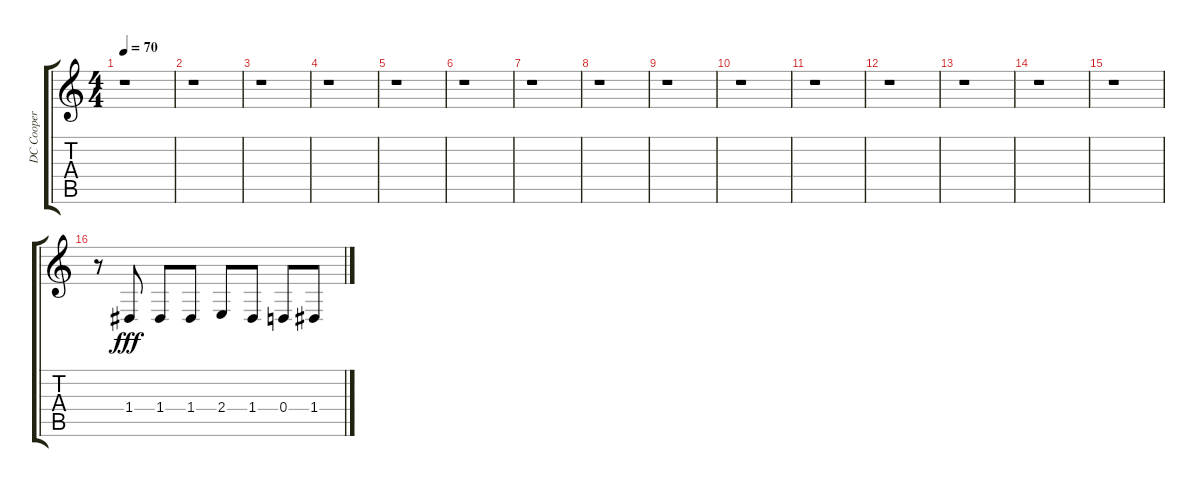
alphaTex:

\track ("DC Cooper" "DC Cooper") {instrument baritonesax}
\staff {score tabs}
\tuning (E4 B3 G3 D3 A2 E2) {hide}
\ts (4 4)
\tempo 70
\clef g2
\ks c
r.1{dy f} |
r.1 |
r.1 |
r.1 |
r.1 |
r.1 |
r.1 |
r.1 |
r.1 |
r.1 |
r.1 |
r.1 |
r.1 |
r.1 |
r.1 |
r.8 1.4.8{dy fff} 1.4.8 1.4.8 2.4.8 1.4.8 0.4.8 1.4.8
